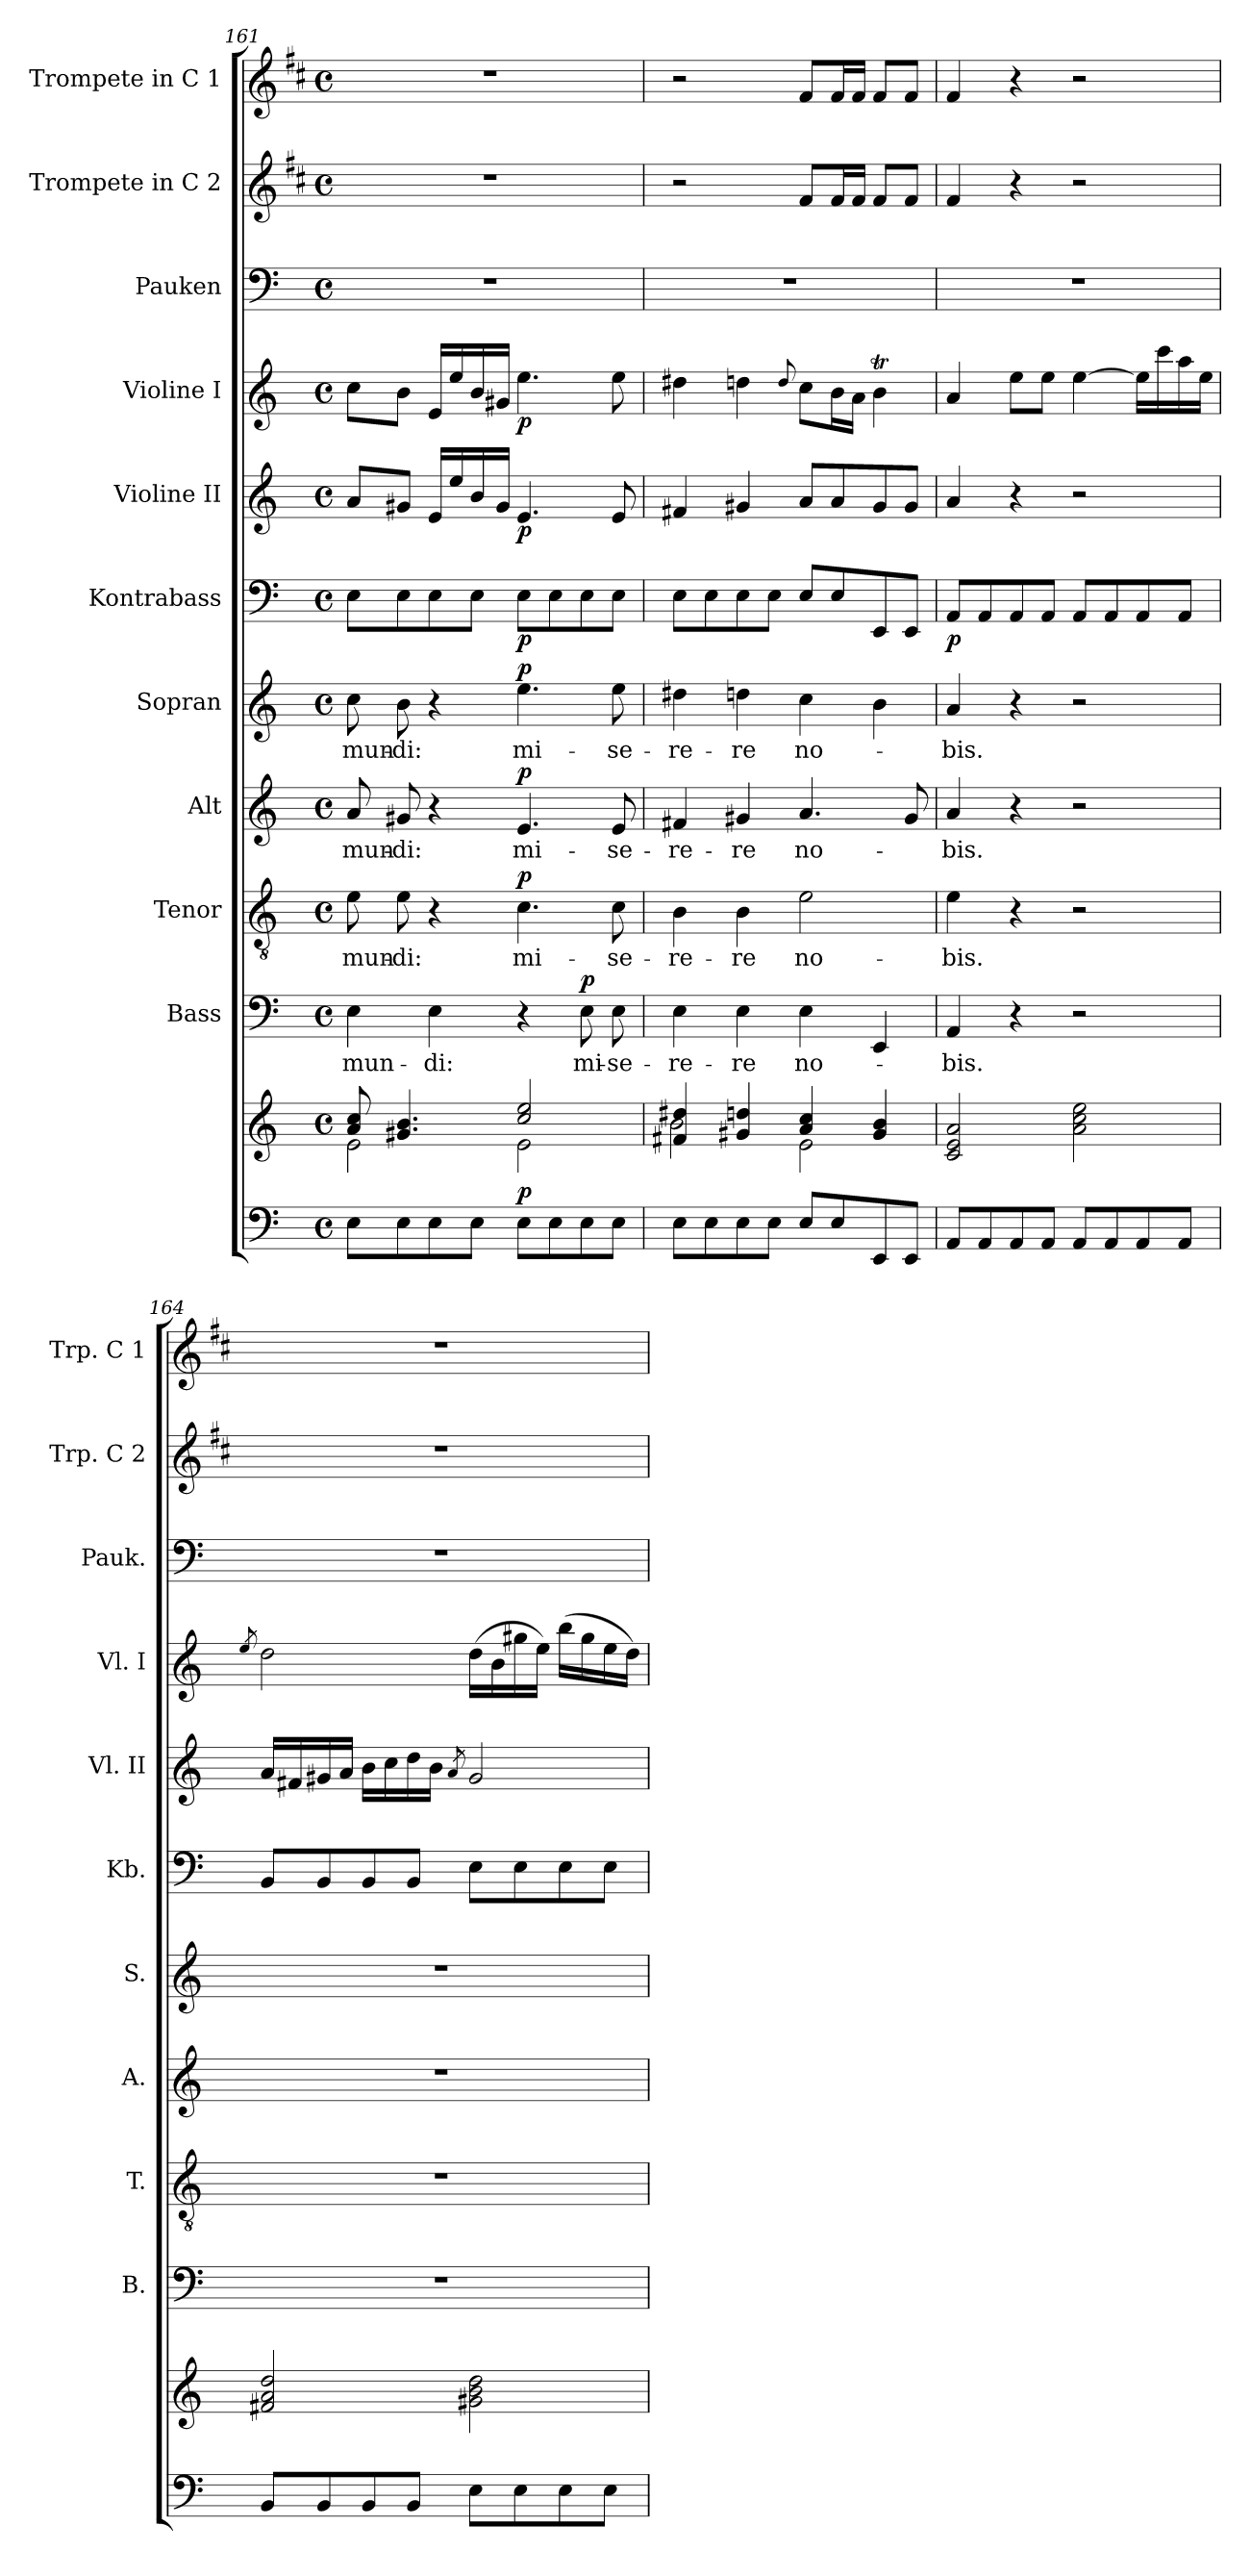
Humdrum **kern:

**kern	**kern	**dynam	**kern	**text	**dynam	**kern	**text	**dynam	**kern	**text	**dynam	**kern	**text	**dynam	**kern	**dynam	**kern	**dynam	**kern	**dynam	**kern	**kern	**kern
*part11	*part11	*part11	*part10	*part10	*part10	*part9	*part9	*part9	*part8	*part8	*part8	*part7	*part7	*part7	*part6	*part6	*part5	*part5	*part4	*part4	*part3	*part2	*part1
*staff12	*staff11	*staff11/12	*staff10	*staff10	*staff10	*staff9	*staff9	*staff9	*staff8	*staff8	*staff8	*staff7	*staff7	*staff7	*staff6	*staff6	*staff5	*staff5	*staff4	*staff4	*staff3	*staff2	*staff1
*	*	*	*I"Bass	*	*	*I"Tenor	*	*	*I"Alt	*	*	*I"Sopran	*	*	*I"Kontrabass	*	*I"Violine II	*	*I"Violine I	*	*I"Pauken	*I"Trompete in C 2	*I"Trompete in C 1
*	*	*	*I'B.	*	*	*I'T.	*	*	*I'A.	*	*	*I'S.	*	*	*I'Kb.	*	*I'Vl. II	*	*I'Vl. I	*	*I'Pauk.	*I'Trp. C 2	*I'Trp. C 1
*clefF4	*clefG2	*	*clefF4	*	*	*clefGv2	*	*	*clefG2	*	*	*clefG2	*	*	*clefF4	*	*clefG2	*	*clefG2	*	*clefF4	*clefG2	*clefG2
*	*	*	*	*	*	*	*	*	*	*	*	*	*	*	*ITrd7c12	*	*	*	*	*	*	*ITrd1c2	*ITrd1c2
*k[]	*k[]	*	*k[]	*	*	*k[]	*	*	*k[]	*	*	*k[]	*	*	*k[]	*	*k[]	*	*k[]	*	*k[]	*k[]	*k[]
*C:	*C:	*	*C:	*	*	*C:	*	*	*C:	*	*	*C:	*	*	*C:	*	*C:	*	*C:	*	*C:	*C:	*C:
*M4/4	*M4/4	*	*M4/4	*	*	*M4/4	*	*	*M4/4	*	*	*M4/4	*	*	*M4/4	*	*M4/4	*	*M4/4	*	*M4/4	*M4/4	*M4/4
*met(c)	*met(c)	*	*met(c)	*	*	*met(c)	*	*	*met(c)	*	*	*met(c)	*	*	*met(c)	*	*met(c)	*	*met(c)	*	*met(c)	*met(c)	*met(c)
=161	=161	=161	=161	=161	=161	=161	=161	=161	=161	=161	=161	=161	=161	=161	=161	=161	=161	=161	=161	=161	=161	=161	=161
*	*^	*	*	*	*	*	*	*	*	*	*	*	*	*	*	*	*	*	*	*	*	*	*
!	!	!	!	!	!LO:LY:b	!	!	!LO:LY:b	!	!	!LO:LY:b	!	!	!LO:LY:b	!	!	!	!	!	!	!	!	!	!
8E\L	8a/ 8cc/	2e\	.	4E\	mun-	.	8e\	mun-	.	8a/	mun-	.	8cc\	mun-	.	8EE\L	.	8a/L	.	8cc\L	.	1r	1r	1r
!	!	!	!	!	!	!	!	!LO:LY:b	!	!	!LO:LY:b	!	!	!LO:LY:b	!	!	!	!	!	!	!	!	!	!
8E\	4.g#X/ 4.b/	.	.	.	.	.	8e\	-di:	.	8g#X/	-di:	.	8b\	-di:	.	8EE\	.	8g#X/J	.	8b\J	.	.	.	.
!	!	!	!	!	!LO:LY:b	!	!	!	!	!	!	!	!	!	!	!	!	!	!	!	!	!	!	!
8E\	.	.	.	4E\	-di:	.	4r	.	.	4r	.	.	4r	.	.	8EE\	.	16e/LL	.	16e/LL	.	.	.	.
.	.	.	.	.	.	.	.	.	.	.	.	.	.	.	.	.	.	16ee/	.	16ee/	.	.	.	.
8E\J	.	.	.	.	.	.	.	.	.	.	.	.	.	.	.	8EE\J	.	16b/	.	16b/	.	.	.	.
.	.	.	.	.	.	.	.	.	.	.	.	.	.	.	.	.	.	16g#/JJ	.	16g#X/JJ	.	.	.	.
!	!	!	!LO:DY:a=2	!	!	!	!	!LO:LY:b	!LO:DY:a	!	!LO:LY:b	!LO:DY:a	!	!LO:LY:b	!LO:DY:a	!	!LO:DY:b	!	!LO:DY:b	!	!LO:DY:b	!	!	!
8E\L	2cc/ 2ee/	2e\	p	4r	.	.	4.c\	mi-	p	4.e/	mi-	p	4.ee\	mi-	p	8EE\L	p	4.e/	p	4.ee\	p	.	.	.
8E\	.	.	.	.	.	.	.	.	.	.	.	.	.	.	.	8EE\	.	.	.	.	.	.	.	.
!	!	!	!	!	!LO:LY:b	!LO:DY:a	!	!	!	!	!	!	!	!	!	!	!	!	!	!	!	!	!	!
8E\	.	.	.	8E\	mi-	p	.	.	.	.	.	.	.	.	.	8EE\	.	.	.	.	.	.	.	.
!	!	!	!	!	!LO:LY:b	!	!	!LO:LY:b	!	!	!LO:LY:b	!	!	!LO:LY:b	!	!	!	!	!	!	!	!	!	!
8E\J	.	.	.	8E\	-se-	.	8c\	-se-	.	8e/	-se-	.	8ee\	-se-	.	8EE\J	.	8e/	.	8ee\	.	.	.	.
=162	=162	=162	=162	=162	=162	=162	=162	=162	=162	=162	=162	=162	=162	=162	=162	=162	=162	=162	=162	=162	=162	=162	=162	=162
!	!	!	!	!	!LO:LY:b	!	!	!LO:LY:b	!	!	!LO:LY:b	!	!	!LO:LY:b	!	!	!	!	!	!	!	!	!	!
8E\L	4f#X/ 4dd#X/	2b\	.	4E\	-re-	.	4B\	-re-	.	4f#X/	-re-	.	4dd#X\	-re-	.	8EE\L	.	4f#X/	.	4dd#X\	.	1r	2r	2r
8E\	.	.	.	.	.	.	.	.	.	.	.	.	.	.	.	8EE\	.	.	.	.	.	.	.	.
!	!	!	!	!	!LO:LY:b	!	!	!LO:LY:b	!	!	!LO:LY:b	!	!	!LO:LY:b	!	!	!	!	!	!	!	!	!	!
8E\	4g#X/ 4ddn/	.	.	4E\	-re	.	4B\	-re	.	4g#X/	-re	.	4ddn\	-re	.	8EE\	.	4g#X/	.	4ddn\	.	.	.	.
8E\J	.	.	.	.	.	.	.	.	.	.	.	.	.	.	.	8EE\J	.	.	.	.	.	.	.	.
.	.	.	.	.	.	.	.	.	.	.	.	.	.	.	.	.	.	.	.	8qqdd/	.	.	.	.
!	!	!	!	!	!LO:LY:b	!	!	!LO:LY:b	!	!	!LO:LY:b	!	!	!LO:LY:b	!	!	!	!	!	!	!	!	!	!
8E/L	4a/ 4cc/	2e\	.	4E\	no-	.	2e\	no-	.	4.a/	no-	.	4cc\	no-	.	8EE/L	.	8a/L	.	8cc\L	.	.	8e/L	8e/L
8E/	.	.	.	.	.	.	.	.	.	.	.	.	.	.	.	8EE/	.	8a/	.	16b\L	.	.	16e/L	16e/L
.	.	.	.	.	.	.	.	.	.	.	.	.	.	.	.	.	.	.	.	16a\JJ	.	.	16e/JJ	16e/JJ
8EE/	4g#/ 4b/	.	.	4EE/	.	.	.	.	.	.	.	.	4b\	.	.	8EEE/	.	8g#/	.	4bt\	.	.	8e/L	8e/L
8EE/J	.	.	.	.	.	.	.	.	.	8g#/	.	.	.	.	.	8EEE/J	.	8g#/J	.	.	.	.	8e/J	8e/J
*	*v	*v	*	*	*	*	*	*	*	*	*	*	*	*	*	*	*	*	*	*	*	*	*	*
!!LO:PB:g=z
=163	=163	=163	=163	=163	=163	=163	=163	=163	=163	=163	=163	=163	=163	=163	=163	=163	=163	=163	=163	=163	=163	=163	=163
!	!	!	!	!LO:LY:b	!	!	!LO:LY:b	!	!	!LO:LY:b	!	!	!LO:LY:b	!	!	!LO:DY:b	!	!	!	!	!	!	!
8AA/L	2c/ 2e/ 2a/	.	4AA/	-bis.	.	4e\	-bis.	.	4a/	-bis.	.	4a/	-bis.	.	8AAA/L	p	4a/	.	4a/	.	1r	4e/	4e/
8AA/	.	.	.	.	.	.	.	.	.	.	.	.	.	.	8AAA/	.	.	.	.	.	.	.	.
8AA/	.	.	4r	.	.	4r	.	.	4r	.	.	4r	.	.	8AAA/	.	4r	.	8ee\L	.	.	4r	4r
8AA/J	.	.	.	.	.	.	.	.	.	.	.	.	.	.	8AAA/J	.	.	.	8ee\J	.	.	.	.
8AA/L	2a\ 2cc\ 2ee\	.	2r	.	.	2r	.	.	2r	.	.	2r	.	.	8AAA/L	.	2r	.	[4ee\	.	.	2r	2r
8AA/	.	.	.	.	.	.	.	.	.	.	.	.	.	.	8AAA/	.	.	.	.	.	.	.	.
8AA/	.	.	.	.	.	.	.	.	.	.	.	.	.	.	8AAA/	.	.	.	16ee\LL]	.	.	.	.
.	.	.	.	.	.	.	.	.	.	.	.	.	.	.	.	.	.	.	16ccc\	.	.	.	.
8AA/J	.	.	.	.	.	.	.	.	.	.	.	.	.	.	8AAA/J	.	.	.	16aa\	.	.	.	.
.	.	.	.	.	.	.	.	.	.	.	.	.	.	.	.	.	.	.	16ee\JJ	.	.	.	.
=164	=164	=164	=164	=164	=164	=164	=164	=164	=164	=164	=164	=164	=164	=164	=164	=164	=164	=164	=164	=164	=164	=164	=164
.	.	.	.	.	.	.	.	.	.	.	.	.	.	.	.	.	.	.	8qee/	.	.	.	.
8BB/L	2f#X/ 2a/ 2dd/	.	1r	.	.	1r	.	.	1r	.	.	1r	.	.	8BBB/L	.	16a/LL	.	2dd\	.	1r	1r	1r
.	.	.	.	.	.	.	.	.	.	.	.	.	.	.	.	.	16f#X/	.	.	.	.	.	.
8BB/	.	.	.	.	.	.	.	.	.	.	.	.	.	.	8BBB/	.	16g#X/	.	.	.	.	.	.
.	.	.	.	.	.	.	.	.	.	.	.	.	.	.	.	.	16a/JJ	.	.	.	.	.	.
8BB/	.	.	.	.	.	.	.	.	.	.	.	.	.	.	8BBB/	.	16b\LL	.	.	.	.	.	.
.	.	.	.	.	.	.	.	.	.	.	.	.	.	.	.	.	16cc\	.	.	.	.	.	.
8BB/J	.	.	.	.	.	.	.	.	.	.	.	.	.	.	8BBB/J	.	16dd\	.	.	.	.	.	.
.	.	.	.	.	.	.	.	.	.	.	.	.	.	.	.	.	16b\JJ	.	.	.	.	.	.
.	.	.	.	.	.	.	.	.	.	.	.	.	.	.	.	.	8qa/	.	.	.	.	.	.
8E\L	2g#X\ 2b\ 2dd\	.	.	.	.	.	.	.	.	.	.	.	.	.	8EE\L	.	2g#/	.	(>16dd\LL	.	.	.	.
.	.	.	.	.	.	.	.	.	.	.	.	.	.	.	.	.	.	.	16b\	.	.	.	.
8E\	.	.	.	.	.	.	.	.	.	.	.	.	.	.	8EE\	.	.	.	16gg#X\	.	.	.	.
.	.	.	.	.	.	.	.	.	.	.	.	.	.	.	.	.	.	.	16ee\JJ)	.	.	.	.
8E\	.	.	.	.	.	.	.	.	.	.	.	.	.	.	8EE\	.	.	.	(>16bb\LL	.	.	.	.
.	.	.	.	.	.	.	.	.	.	.	.	.	.	.	.	.	.	.	16gg#\	.	.	.	.
8E\J	.	.	.	.	.	.	.	.	.	.	.	.	.	.	8EE\J	.	.	.	16ee\	.	.	.	.
.	.	.	.	.	.	.	.	.	.	.	.	.	.	.	.	.	.	.	16dd\JJ)	.	.	.	.
=	=	=	=	=	=	=	=	=	=	=	=	=	=	=	=	=	=	=	=	=	=	=	=
*-	*-	*-	*-	*-	*-	*-	*-	*-	*-	*-	*-	*-	*-	*-	*-	*-	*-	*-	*-	*-	*-	*-	*-
